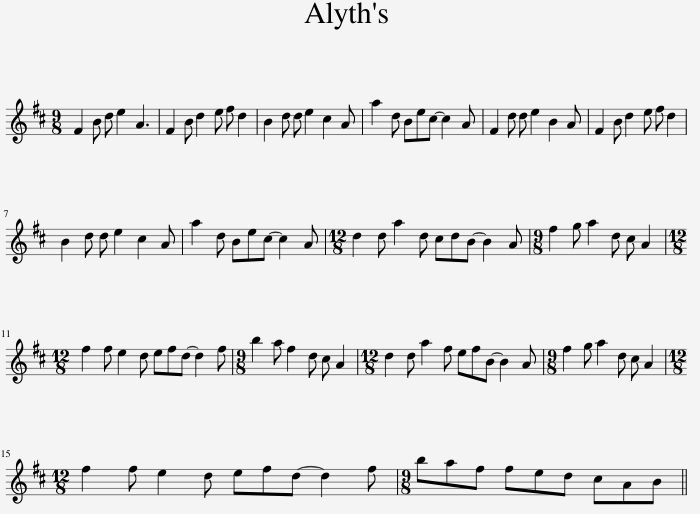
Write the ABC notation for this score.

X:1
L:1/8
M:9/8
I:linebreak $
K:Bmin
V:1 treble
V:1
 F2 B d e2 A3 | F2 B d2 e f d2 | B2 d d e2 c2 A | a2 d Bec- c2 A | F2 d d e2 B2 A | %5
 F2 B d2 e f d2 |$ B2 d d e2 c2 A | a2 d Bec- c2 A |[M:12/8] d2 d a2 d cdB- B2 A |[M:9/8] f2 g a2 d c A2 |$ %10
[M:12/8] f2 f e2 d efd- d2 f |[M:9/8] b2 a f2 d c A2 |[M:12/8] d2 d a2 f efB- B2 A |[M:9/8] f2 g a2 d c A2 |$[M:12/8] f2 f e2 d efd- d2 f | %15
[M:9/8] baf fed cAB || %16
